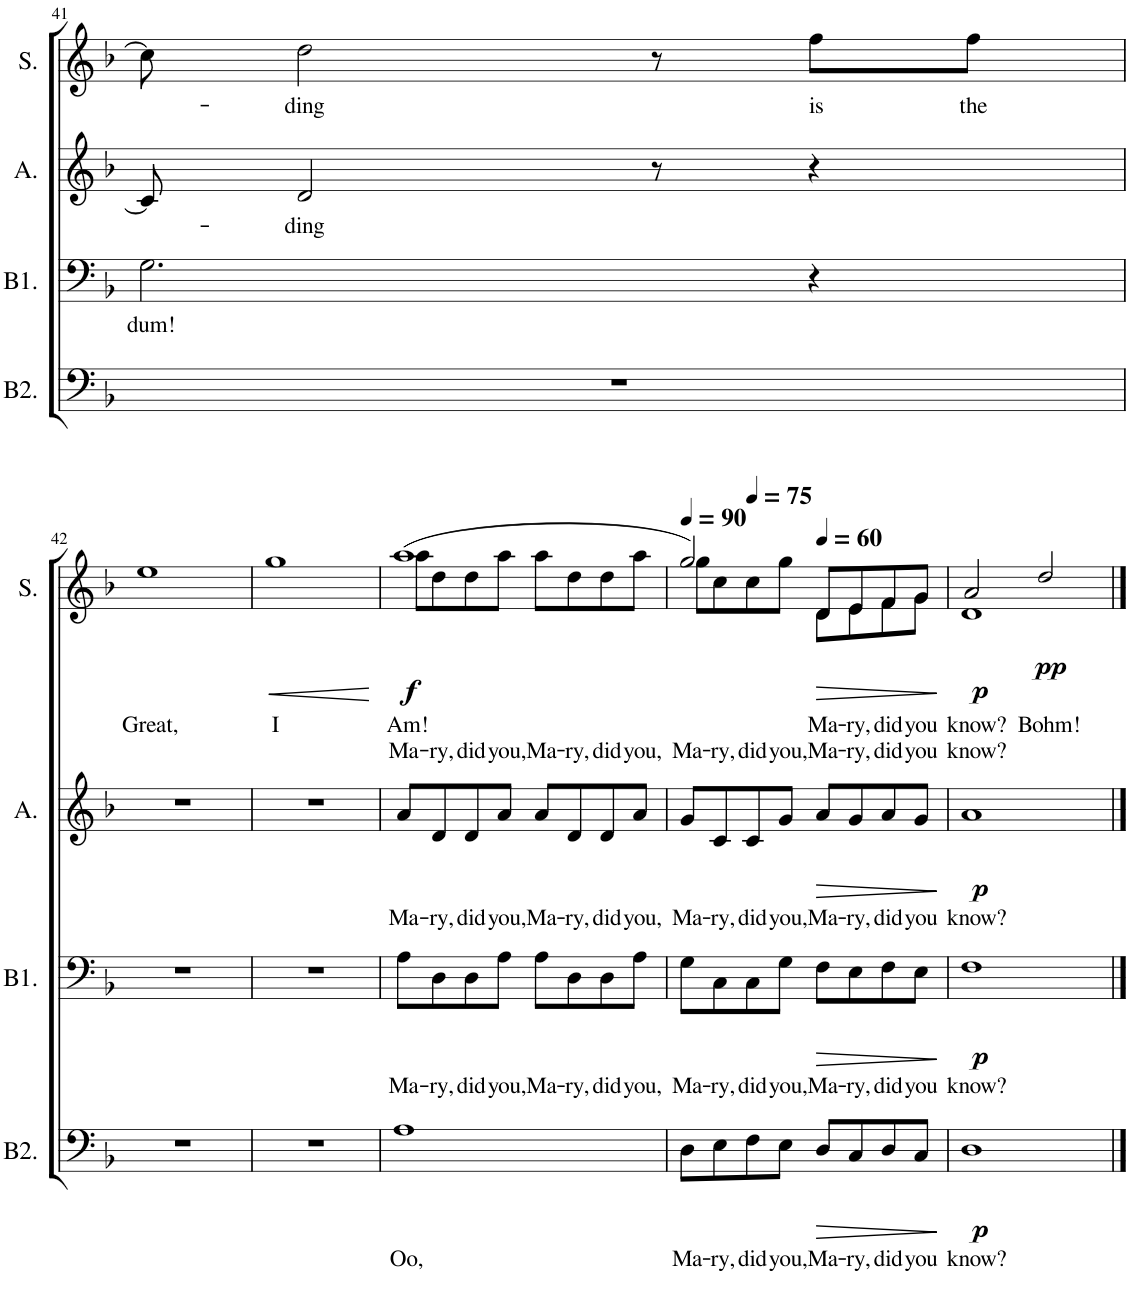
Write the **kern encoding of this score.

**kern	**text	**dynam	**kern	**text	**dynam	**kern	**text	**dynam	**kern	**text	**text	**dynam
*part4	*part4	*part4	*part3	*part3	*part3	*part2	*part2	*part2	*part1	*part1	*part1	*part1
*staff4	*staff4	*staff4	*staff3	*staff3	*staff3	*staff2	*staff2	*staff2	*staff1	*staff1	*staff1	*staff1
*I"Baritone 2	*	*	*I"Baritone 1	*	*	*I"Alto	*	*	*I"Soprano	*	*	*
*I'B2.	*	*	*I'B1.	*	*	*I'A.	*	*	*I'S.	*	*	*
!!LO:PB:g=z
*clefF4	*	*	*clefF4	*	*	*clefG2	*	*	*clefG2	*	*	*
*k[b-]	*	*	*k[b-]	*	*	*k[b-]	*	*	*k[b-]	*	*	*
*M4/4	*	*	*M4/4	*	*	*M4/4	*	*	*M4/4	*	*	*
=41	=41	=41	=41	=41	=41	=41	=41	=41	=41	=41	=41	=41
!	!	!	!	!LO:LY:b	!	!	!	!	!	!	!	!
1r	.	.	2.G\	dum!	.	8c/]	.	.	8cc\]	.	.	.
!	!	!	!	!	!	!	!LO:LY:b	!	!	!LO:LY:b	!	!
.	.	.	.	.	.	2d/	-ding	.	2dd\	-ding	.	.
.	.	.	.	.	.	8r	.	.	8r	.	.	.
!	!	!	!	!	!	!	!	!	!	!LO:LY:b	!	!
.	.	.	4r	.	.	4r	.	.	8ff\L	is	.	.
!	!	!	!	!	!	!	!	!	!	!LO:LY:b	!	!
.	.	.	.	.	.	.	.	.	8ff\J	the	.	.
!!LO:LB:g=z
=42	=42	=42	=42	=42	=42	=42	=42	=42	=42	=42	=42	=42
!	!	!	!	!	!	!	!	!	!	!LO:LY:b	!	!
1r	.	.	1r	.	.	1r	.	.	1ee	Great,	.	.
=43	=43	=43	=43	=43	=43	=43	=43	=43	=43	=43	=43	=43
!	!	!	!	!	!	!	!	!	!	!LO:LY:b	!	!LO:HP:b
1r	.	.	1r	.	.	1r	.	.	1gg	I	.	<
.	.	.	.	.	.	.	.	.	.	.	.	[
=44	=44	=44	=44	=44	=44	=44	=44	=44	=44	=44	=44	=44
!	!LO:LY:b	!	!	!LO:LY:b	!	!	!LO:LY:b	!	!	!LO:LY:b	!	!
*	*	*	*	*	*	*	*	*	*^	*	*	*
!	!	!	!	!	!	!	!	!	!	!	!	!LO:LY:b	!LO:DY:b
1A	Oo,	.	8A\L	Ma-	.	8a/L	Ma-	.	(1aa	8aa\L	.	Ma-	f
!	!	!	!	!LO:LY:b	!	!	!LO:LY:b	!	!	!	!	!LO:LY:b	!
.	.	.	8D\	-ry,	.	8d/	-ry,	.	.	8dd\	.	-ry,	.
!	!	!	!	!LO:LY:b	!	!	!LO:LY:b	!	!	!	!	!LO:LY:b	!
.	.	.	8D\	did	.	8d/	did	.	.	8dd\	.	did	.
!	!	!	!	!LO:LY:b	!	!	!LO:LY:b	!	!	!	!	!LO:LY:b	!
.	.	.	8A\J	you,	.	8a/J	you,	.	.	8aa\J	.	you,	.
!	!	!	!	!LO:LY:b	!	!	!LO:LY:b	!	!	!	!	!LO:LY:b	!
.	.	.	8A\L	Ma-	.	8a/L	Ma-	.	.	8aa\L	.	Ma-	.
!	!	!	!	!LO:LY:b	!	!	!LO:LY:b	!	!	!	!	!LO:LY:b	!
.	.	.	8D\	-ry,	.	8d/	-ry,	.	.	8dd\	.	-ry,	.
!	!	!	!	!LO:LY:b	!	!	!LO:LY:b	!	!	!	!	!LO:LY:b	!
.	.	.	8D\	did	.	8d/	did	.	.	8dd\	.	did	.
!	!	!	!	!LO:LY:b	!	!	!LO:LY:b	!	!	!	!	!LO:LY:b	!
.	.	.	8A\J	you,	.	8a/J	you,	.	.	8aa\J	.	you,	.
=45	=45	=45	=45	=45	=45	=45	=45	=45	=45	=45	=45	=45	=45
*	*	*	*	*	*	*	*	*	*MM90	*	*	*	*
!	!LO:LY:b	!	!	!LO:LY:b	!	!	!LO:LY:b	!	!	!	!	!LO:LY:b	!
8D\L	Ma-	.	8G\L	Ma-	.	8g/L	Ma-	.	2gg/)	8gg\L	.	Ma-	.
!	!LO:LY:b	!	!	!LO:LY:b	!	!	!LO:LY:b	!	!	!	!	!LO:LY:b	!
8E\	-ry,	.	8C\	-ry,	.	8c/	-ry,	.	.	8cc\	.	-ry,	.
*	*	*	*	*	*	*	*	*	*MM75	*	*	*	*
!	!LO:LY:b	!	!	!LO:LY:b	!	!	!LO:LY:b	!	!	!	!	!LO:LY:b	!
8F\	did	.	8C\	did	.	8c/	did	.	.	8cc\	.	did	.
!	!LO:LY:b	!	!	!LO:LY:b	!	!	!LO:LY:b	!	!	!	!	!LO:LY:b	!
8E\J	you,	.	8G\J	you,	.	8g/J	you,	.	.	8gg\J	.	you,	.
*	*	*	*	*	*	*	*	*	*MM60	*	*	*	*
!	!LO:LY:b	!LO:HP:b	!	!LO:LY:b	!LO:HP:b	!	!LO:LY:b	!LO:HP:b	!	!	!LO:LY:b	!	!LO:HP:b
!	!	!	!	!	!	!	!	!	!	!	!	!LO:LY:b	!
8D/L	Ma-	>	8F\L	Ma-	>	8a/L	Ma-	>	8d/L	8d\L	.	Ma-	>
!	!LO:LY:b	!	!	!LO:LY:b	!	!	!LO:LY:b	!	!	!	!LO:LY:b	!	!
!	!	!	!	!	!	!	!	!	!	!	!	!LO:LY:b	!
8C/	-ry,	.	8E\	-ry,	.	8g/	-ry,	.	8e/	8e\	.	-ry,	.
!	!LO:LY:b	!	!	!LO:LY:b	!	!	!LO:LY:b	!	!	!	!LO:LY:b	!	!
!	!	!	!	!	!	!	!	!	!	!	!	!LO:LY:b	!
8D/	did	.	8F\	did	.	8a/	did	.	8f/	8f\	.	did	.
!	!LO:LY:b	!	!	!LO:LY:b	!	!	!LO:LY:b	!	!	!	!LO:LY:b	!	!
!	!	!	!	!	!	!	!	!	!	!	!	!LO:LY:b	!
8C/J	you	.	8E\J	you	.	8g/J	you	.	8g/J	8g\J	.	you	.
*	*	*	*	*	*	*	*	*	*v	*v	*	*	*
.	.	]	.	.	]	.	.	]	.	.	.	]
=46	=46	=46	=46	=46	=46	=46	=46	=46	=46	=46	=46	=46
!	!LO:LY:b	!	!	!LO:LY:b	!	!	!LO:LY:b	!	!	!LO:LY:b	!	!
*	*	*	*	*	*	*	*	*	*^	*	*	*
!	!	!LO:DY:b	!	!	!LO:DY:b	!	!	!LO:DY:b	!	!	!	!LO:LY:b	!LO:DY:b
1D	know?	p	1F	know?	p	1a	know?	p	2a/	1d	.	know?	p
!	!	!	!	!	!	!	!	!	!	!	!LO:LY:b	!	!LO:DY:b
.	.	.	.	.	.	.	.	.	2dd/	.	Bohm!	.	pp
*	*	*	*	*	*	*	*	*	*v	*v	*	*	*
==	==	==	==	==	==	==	==	==	==	==	==	==
*-	*-	*-	*-	*-	*-	*-	*-	*-	*-	*-	*-	*-
